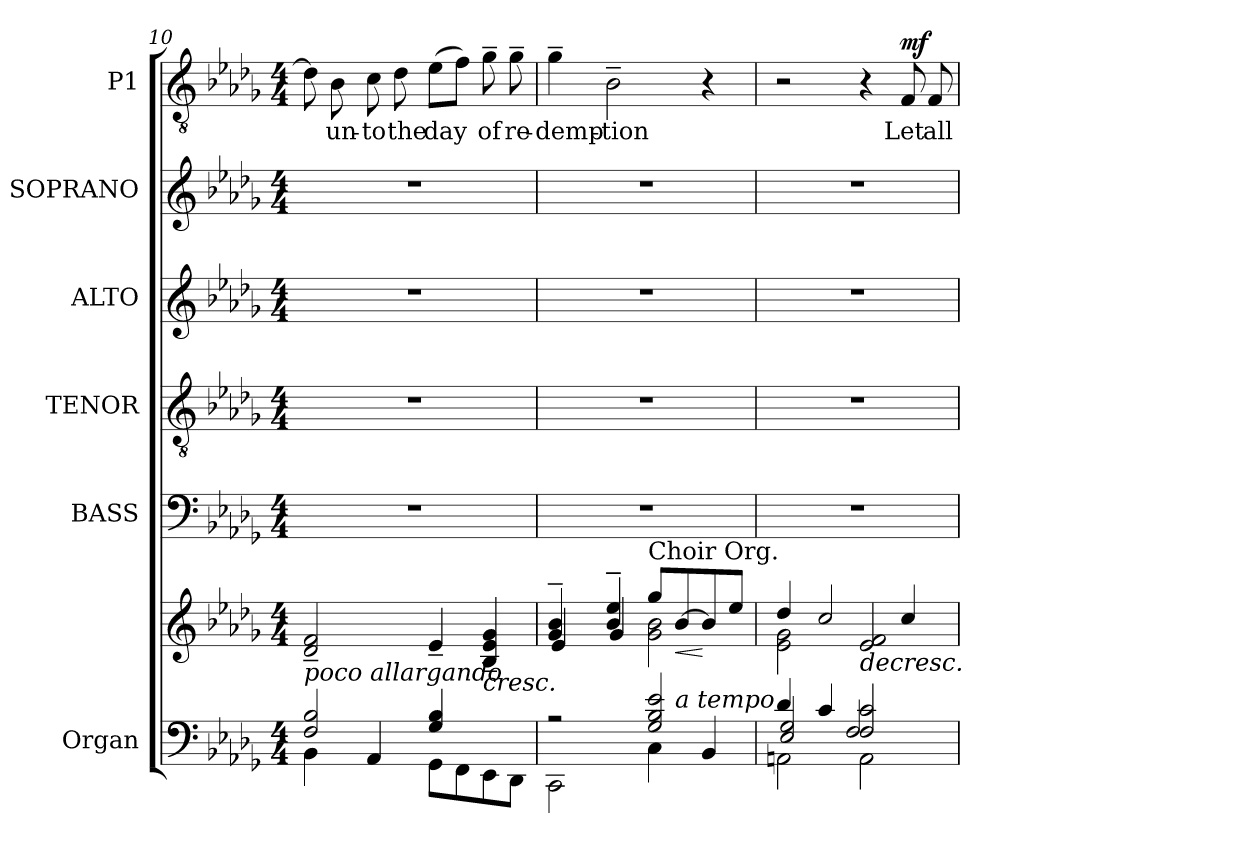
**kern	**kern	**dynam	**kern	**kern	**kern	**kern	**kern	**text	**dynam
*part6	*part6	*part6	*part5	*part4	*part3	*part2	*part1	*part1	*part1
*staff7	*staff6	*staff6/7	*staff5	*staff4	*staff3	*staff2	*staff1	*staff1	*staff1
*I"Organ	*	*	*I"BASS	*I"TENOR	*I"ALTO	*I"SOPRANO	*I"P1	*	*
*I'Org.	*	*	*I'B.	*I'T.	*I'A.	*I'S.	*	*	*
*clefF4	*clefG2	*	*clefF4	*clefGv2	*clefG2	*clefG2	*clefGv2	*	*
*	*	*	*	*ITrd7c12	*	*	*ITrd7c12	*	*
*k[b-e-a-d-g-]	*k[b-e-a-d-g-]	*	*k[b-e-a-d-g-]	*k[b-e-a-d-g-]	*k[b-e-a-d-g-]	*k[b-e-a-d-g-]	*k[b-e-a-d-g-]	*	*
*D-:	*D-:	*	*D-:	*D-:	*D-:	*D-:	*D-:	*	*
*M4/4	*M4/4	*	*M4/4	*M4/4	*M4/4	*M4/4	*M4/4	*	*
=10	=10	=10	=10	=10	=10	=10	=10	=10	=10
*^	*	*	*	*	*	*	*	*	*
!LO:TX:a:i:t=poco allargando	!	!	!	!	!	!	!	!	!	!
2Fi/ 2B-i	4BB-i\	2d-i/~ 2fi~	.	1r	1r	1r	1r	8D-i\]	.	.
!	!	!	!	!	!	!	!	!	!LO:LY:b:color=#000000	!
.	.	.	.	.	.	.	.	8BB-i\	un-	.
!	!	!	!	!	!	!	!	!	!LO:LY:b:color=#000000	!
.	4AA-i/	.	.	.	.	.	.	8Ci\	-to	.
!	!	!	!	!	!	!	!	!	!LO:LY:b:color=#000000	!
.	.	.	.	.	.	.	.	8D-i\	the	.
!	!	!	!	!	!	!	!	!	!LO:LY:b:color=#000000	!
4G-i/ 4B-i	8GG-i\L	4e-~i/	[	.	.	.	.	(8E-i\L	day	.
.	8FFi\	.	.	.	.	.	.	8Fi\J)	.	.
!	!	!	!LO:HP:b	!	!	!	!	!	!	!
!	!	!	!	!	!	!	!	!	!LO:LY:b:color=#000000	!
4ryy	8EE-i\	4B-i/~ 4e-i~ 4g-i~	<	.	.	.	.	8G-~i\	of	.
!	!	!	!	!	!	!	!	!	!LO:LY:b:color=#000000	!
.	8DD-i\J	.	.	.	.	.	.	8G-~i\	re-	.
!!LO:LB:g=z
=11	=11	=11	=11	=11	=11	=11	=11	=11	=11	=11
*	*	*^	*	*	*	*	*	*	*	*
!	!	!	!	!	!	!	!	!	!	!LO:LY:b:color=#000000	!
*	*^	*	*	*	*	*	*	*	*	*	*
2r	2CCi\	2ryy	4g-i/~ 4b-i~	4e-i/	.	1r	1r	1r	1r	4G-~i\	-demp-	.
!	!	!	!	!	!	!	!	!	!	!	!LO:LY:b:color=#000000	!
.	.	.	4b-i/~ 4ee-i~	4g-i/	.	.	.	.	.	2BB-~i\	-tion	.
!	!	!	!LO:TX:a:t=Choir Org.	!	!	!	!	!	!	!	!	!
2G-i/ 2B-i 2e-i	4Ci\	8ryy	8gg-i/L	2g-i\ 2b-i	.	.	.	.	.	.	.	.
!	!	!LO:TX:a:i:t=a tempo	!	!	!	!	!	!	!	!	!	!
!	!	!	!	!	!LO:HP:b	!	!	!	!	!	!	!
.	.	4.ryy	[8b-i/	.	<	.	.	.	.	.	.	.
.	4BB-i/	.	8b-i/]	.	[	.	.	.	.	4r	.	.
.	.	.	8ee-i/J	.	.	.	.	.	.	.	.	.
=12	=12	=12	=12	=12	=12	=12	=12	=12	=12	=12	=12	=12
4d-i/	2AAni\	2E-i/ 2G-i	4dd-i/	2e-i\ 2g-i	.	1r	1r	1r	1r	2r	.	.
4ci/	.	.	2cci/	.	]	.	.	.	.	.	.	.
!	!	!	!	!	!LO:HP:b	!	!	!	!	!	!	!
2Fi/ 2ci	2AAi\	2Fi/	.	2e-i/ 2fi	>	.	.	.	.	4r	.	.
!	!	!	!	!	!	!	!	!	!	!	!LO:LY:b:color=#000000	!
.	.	.	4cci/	.	.	.	.	.	.	8FFi/	Let	mf
!	!	!	!	!	!	!	!	!	!	!	!LO:LY:b:color=#000000	!
.	.	.	.	.	.	.	.	.	.	8FFi/	all	.
*v	*v	*v	*	*	*	*	*	*	*	*	*	*
*	*v	*v	*	*	*	*	*	*	*	*
=	=	=	=	=	=	=	=	=	=
*-	*-	*-	*-	*-	*-	*-	*-	*-	*-
